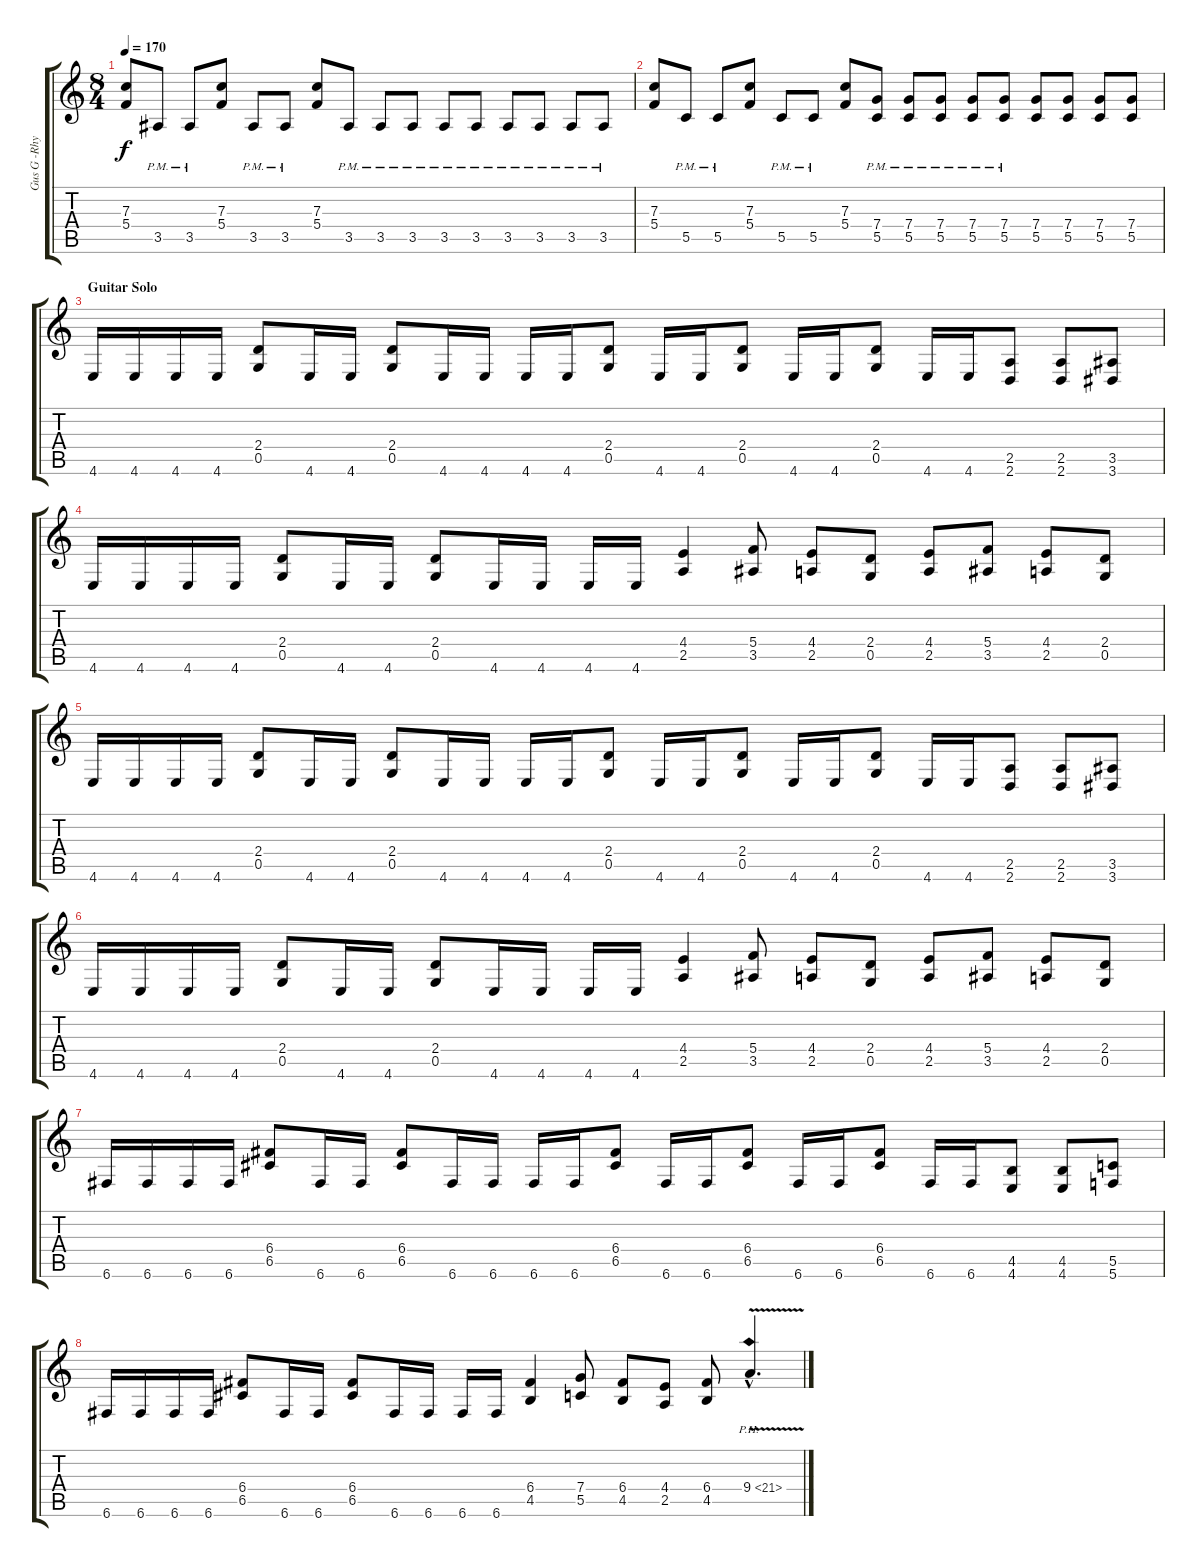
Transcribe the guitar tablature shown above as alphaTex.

\track ("Gus G -Rhytm/fills" "Gus G -Rhy") {instrument distortionguitar}
\staff {score tabs}
\tuning (D4 A3 F3 C3 G2 C2) {hide}
\ts (8 4)
\tempo 170
\clef g2
\ks c
(7.3 5.4).8{dy f} 3.5{pm}.8 3.5{pm}.8 (7.3 5.4).8 3.5{pm}.8 3.5{pm}.8 (7.3 5.4).8 3.5{pm}.8 3.5{pm}.8 3.5{pm}.8 3.5{pm}.8 3.5{pm}.8 3.5{pm}.8 3.5{pm}.8 3.5{pm}.8 3.5{pm}.8 |
(7.3 5.4).8 5.5{pm}.8 5.5{pm}.8 (7.3 5.4).8 5.5{pm}.8 5.5{pm}.8 (7.3 5.4).8 (7.4{pm} 5.5{pm}).8 (7.4{pm} 5.5{pm}).8 (7.4{pm} 5.5{pm}).8 (7.4{pm} 5.5{pm}).8 (7.4{pm} 5.5{pm}).8 (7.4 5.5).8 (7.4 5.5).8 (7.4 5.5).8 (7.4 5.5).8 |
\section ("" "Guitar Solo")
4.6.16 4.6.16 4.6.16 4.6.16 (2.4 0.5).8 4.6.16 4.6.16 (2.4 0.5).8 4.6.16 4.6.16 4.6.16 4.6.16 (2.4 0.5).8 4.6.16 4.6.16 (2.4 0.5).8 4.6.16 4.6.16 (2.4 0.5).8 4.6.16 4.6.16 (2.5 2.6).8 (2.5 2.6).8 (3.5 3.6).8 |
4.6.16 4.6.16 4.6.16 4.6.16 (2.4 0.5).8 4.6.16 4.6.16 (2.4 0.5).8 4.6.16 4.6.16 4.6.16 4.6.16 (4.4 2.5).4 (5.4 3.5).8 (4.4 2.5).8 (2.4 0.5).8 (4.4 2.5).8 (5.4 3.5).8 (4.4 2.5).8 (2.4 0.5).8 |
4.6.16 4.6.16 4.6.16 4.6.16 (2.4 0.5).8 4.6.16 4.6.16 (2.4 0.5).8 4.6.16 4.6.16 4.6.16 4.6.16 (2.4 0.5).8 4.6.16 4.6.16 (2.4 0.5).8 4.6.16 4.6.16 (2.4 0.5).8 4.6.16 4.6.16 (2.5 2.6).8 (2.5 2.6).8 (3.5 3.6).8 |
4.6.16 4.6.16 4.6.16 4.6.16 (2.4 0.5).8 4.6.16 4.6.16 (2.4 0.5).8 4.6.16 4.6.16 4.6.16 4.6.16 (4.4 2.5).4 (5.4 3.5).8 (4.4 2.5).8 (2.4 0.5).8 (4.4 2.5).8 (5.4 3.5).8 (4.4 2.5).8 (2.4 0.5).8 |
6.6.16 6.6.16 6.6.16 6.6.16 (6.4 6.5).8 6.6.16 6.6.16 (6.4 6.5).8 6.6.16 6.6.16 6.6.16 6.6.16 (6.4 6.5).8 6.6.16 6.6.16 (6.4 6.5).8 6.6.16 6.6.16 (6.4 6.5).8 6.6.16 6.6.16 (4.5 4.6).8 (4.5 4.6).8 (5.5 5.6).8 |
6.6.16 6.6.16 6.6.16 6.6.16 (6.4 6.5).8 6.6.16 6.6.16 (6.4 6.5).8 6.6.16 6.6.16 6.6.16 6.6.16 (6.4 4.5).4 (7.4 5.5).8 (6.4 4.5).8 (4.4 2.5).8 (6.4 4.5).8 9.4{ph 12 v hac}.4{d}
